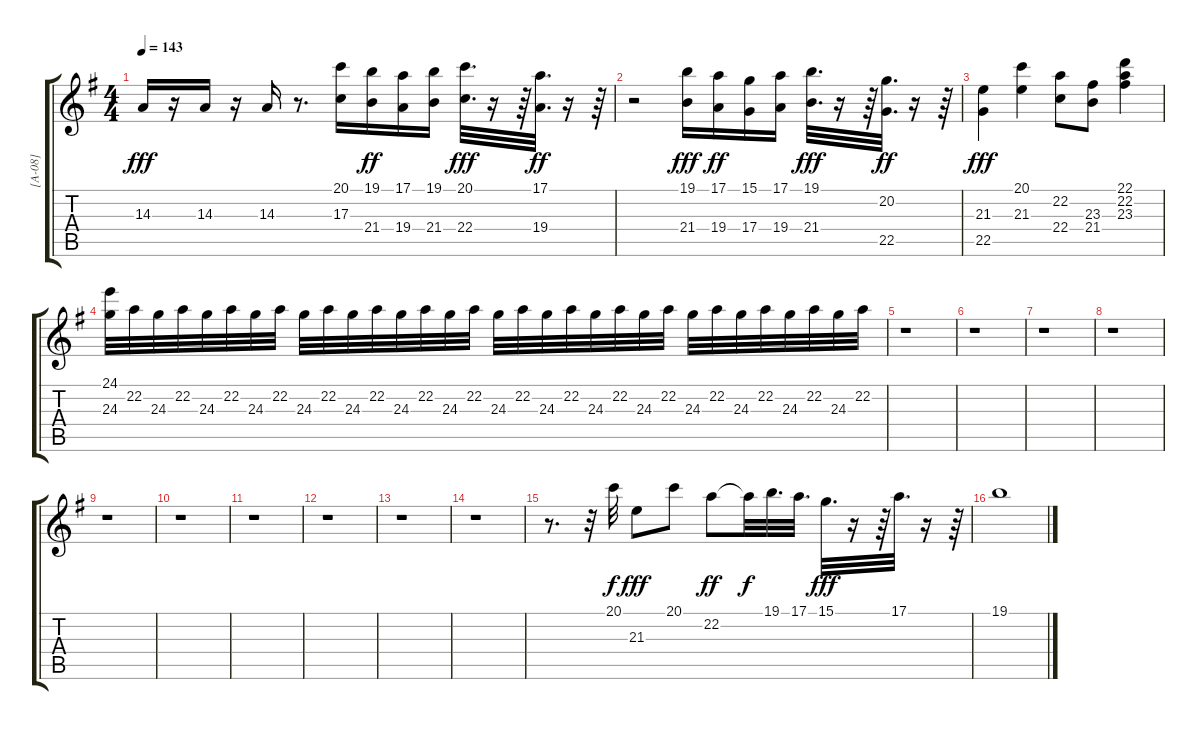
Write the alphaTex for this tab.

\track ("[A-08] " "[A-08] ") {instrument stringensemble1}
\staff {score tabs}
\tuning (E4 B3 G3 D3 A2 E2) {hide}
\ts (4 4)
\tempo 143
\clef g2
\ks g
14.3.16{dy fff balance 4 instrument stringensemble1} r.16 14.3.16 r.16 14.3.16 r.8{d} (20.1 17.3).16 (19.1 21.4).16{dy ff} (17.1 19.4).16 (19.1 21.4).16 (20.1 22.4).32{d dy fff} r.16 r.64 (17.1 19.4).32{d dy ff} r.16 r.64 |
r.2 (19.1 21.4).16{dy fff} (17.1 19.4).16{dy ff} (15.1 17.4).16 (17.1 19.4).16 (19.1 21.4).32{d dy fff} r.16 r.64 (20.2 22.5).32{d dy ff} r.16 r.64 |
(21.3 22.5).4{dy fff balance 3 instrument stringensemble1} (20.1 21.3).4 (22.2 22.4).8 (23.3 21.4).8 (22.1 22.2 23.3).4 |
(24.1 24.3).32 22.2.32 24.3.32 22.2.32 24.3.32 22.2.32 24.3.32 22.2.32 24.3.32 22.2.32 24.3.32 22.2.32 24.3.32 22.2.32 24.3.32 22.2.32 24.3.32 22.2.32 24.3.32 22.2.32 24.3.32 22.2.32 24.3.32 22.2.32 24.3.32 22.2.32 24.3.32 22.2.32 24.3.32 22.2.32 24.3.32 22.2.32 |
r.1 |
r.1 |
r.1 |
r.1 |
r.1 |
r.1 |
r.1 |
r.1 |
r.1 |
r.1 |
r.8{d} r.32 20.1.32{dy f volume 11 balance 4} 21.3.8{dy fff} 20.1.8 22.2.8{dy ff} 22.2{t}.32{dy f} 19.1.32{d} 17.1.32{d} 15.1.32{d dy fff} r.16 r.64 17.1.32{d} r.16 r.64 |
19.1.1
